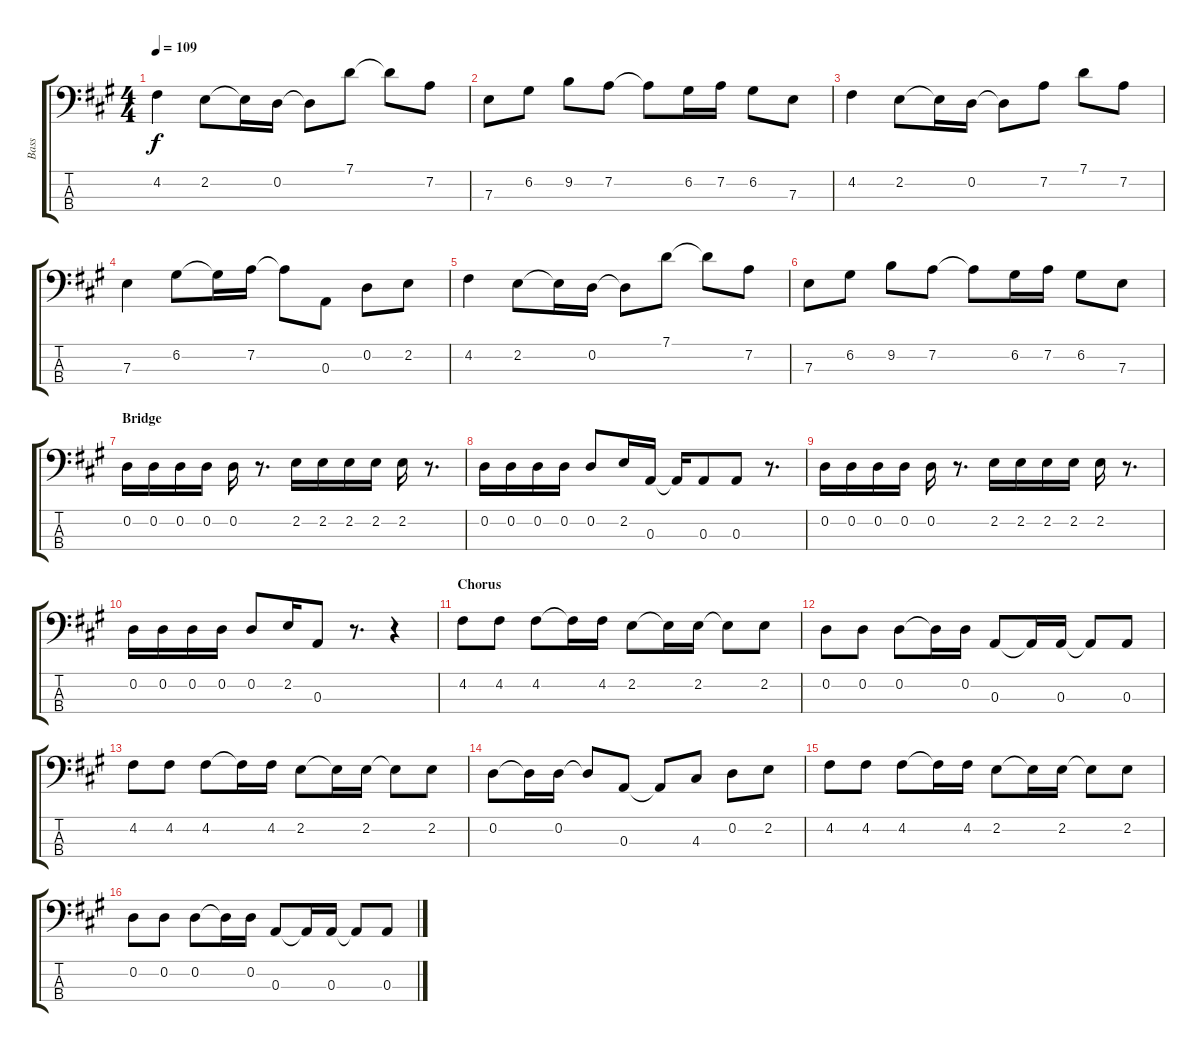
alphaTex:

\track ("Bass" "Bass") {instrument electricbassfinger}
\staff {score tabs}
\tuning (G2 D2 A1 E1) {hide}
\ts (4 4)
\tempo 109
\clef f4
\ks f#minor
4.2.4{dy f} 2.2.8 2.2{t}.16 0.2.16 0.2{t}.8 7.1.8 7.1{t}.8 7.2.8 |
7.3.8 6.2.8 9.2.8 7.2.8 7.2{t}.8 6.2.16 7.2.16 6.2.8 7.3.8 |
4.2.4 2.2.8 2.2{t}.16 0.2.16 0.2{t}.8 7.2.8 7.1.8 7.2.8 |
7.3.4 6.2.8 6.2{t}.16 7.2.16 7.2{t}.8 0.3.8 0.2.8 2.2.8 |
4.2.4 2.2.8 2.2{t}.16 0.2.16 0.2{t}.8 7.1.8 7.1{t}.8 7.2.8 |
7.3.8 6.2.8 9.2.8 7.2.8 7.2{t}.8 6.2.16 7.2.16 6.2.8 7.3.8 |
\section ("" "Bridge")
0.2.16 0.2.16 0.2.16 0.2.16 0.2.16 r.8{d} 2.2.16 2.2.16 2.2.16 2.2.16 2.2.16 r.8{d} |
0.2.16 0.2.16 0.2.16 0.2.16 0.2.8 2.2.16 0.3.16 0.3{t}.16 0.3.8 0.3.8 r.8{d} |
0.2.16 0.2.16 0.2.16 0.2.16 0.2.16 r.8{d} 2.2.16 2.2.16 2.2.16 2.2.16 2.2.16 r.8{d} |
0.2.16 0.2.16 0.2.16 0.2.16 0.2.8 2.2.16 0.3.8 r.8{d} r.4 |
\section ("" "Chorus")
4.2.8 4.2.8 4.2.8 4.2{t}.16 4.2.16 2.2.8 2.2{t}.16 2.2.16 2.2{t}.8 2.2.8 |
0.2.8 0.2.8 0.2.8 0.2{t}.16 0.2.16 0.3.8 0.3{t}.16 0.3.16 0.3{t}.8 0.3.8 |
4.2.8 4.2.8 4.2.8 4.2{t}.16 4.2.16 2.2.8 2.2{t}.16 2.2.16 2.2{t}.8 2.2.8 |
0.2.8 0.2{t}.16 0.2.16 0.2{t}.8 0.3.8 0.3{t}.8 4.3.8 0.2.8 2.2.8 |
4.2.8 4.2.8 4.2.8 4.2{t}.16 4.2.16 2.2.8 2.2{t}.16 2.2.16 2.2{t}.8 2.2.8 |
0.2.8 0.2.8 0.2.8 0.2{t}.16 0.2.16 0.3.8 0.3{t}.16 0.3.16 0.3{t}.8 0.3.8
